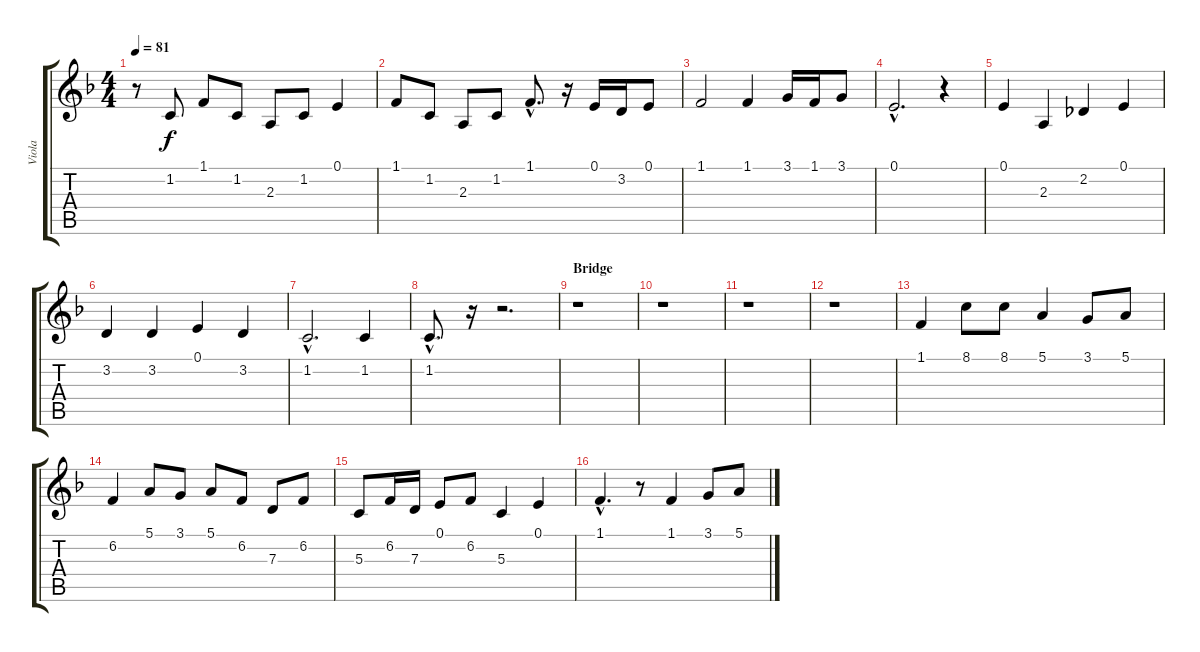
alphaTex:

\track ("Viola" "Viola") {instrument viola}
\staff {score tabs}
\tuning (E4 B3 G3 D3 A2 E2) {hide}
\ts (4 4)
\tempo 81
\clef g2
\ks f
r.8{dy f} 1.2.8 1.1.8 1.2.8 2.3.8 1.2.8 0.1.4 |
1.1.8 1.2.8 2.3.8 1.2.8 1.1{hac}.8{d} r.16 0.1.16 3.2.16 0.1.8 |
1.1.2 1.1.4 3.1.16 1.1.16 3.1.8 |
0.1{hac}.2{d} r.4 |
0.1.4 2.3.4 2.2.4 0.1.4 |
3.2.4 3.2.4 0.1.4 3.2.4 |
1.2{hac}.2{d} 1.2.4 |
1.2{hac}.8{d} r.16 r.2{d} |
\section ("" "Bridge")
r.1 |
r.1 |
r.1 |
r.1 |
1.1.4 8.1.8 8.1.8 5.1.4 3.1.8 5.1.8 |
6.2.4 5.1.8 3.1.8 5.1.8 6.2.8 7.3.8 6.2.8 |
5.3.8 6.2.16 7.3.16 0.1.8 6.2.8 5.3.4 0.1.4 |
1.1{hac}.4{d} r.8 1.1.4 3.1.8 5.1.8
